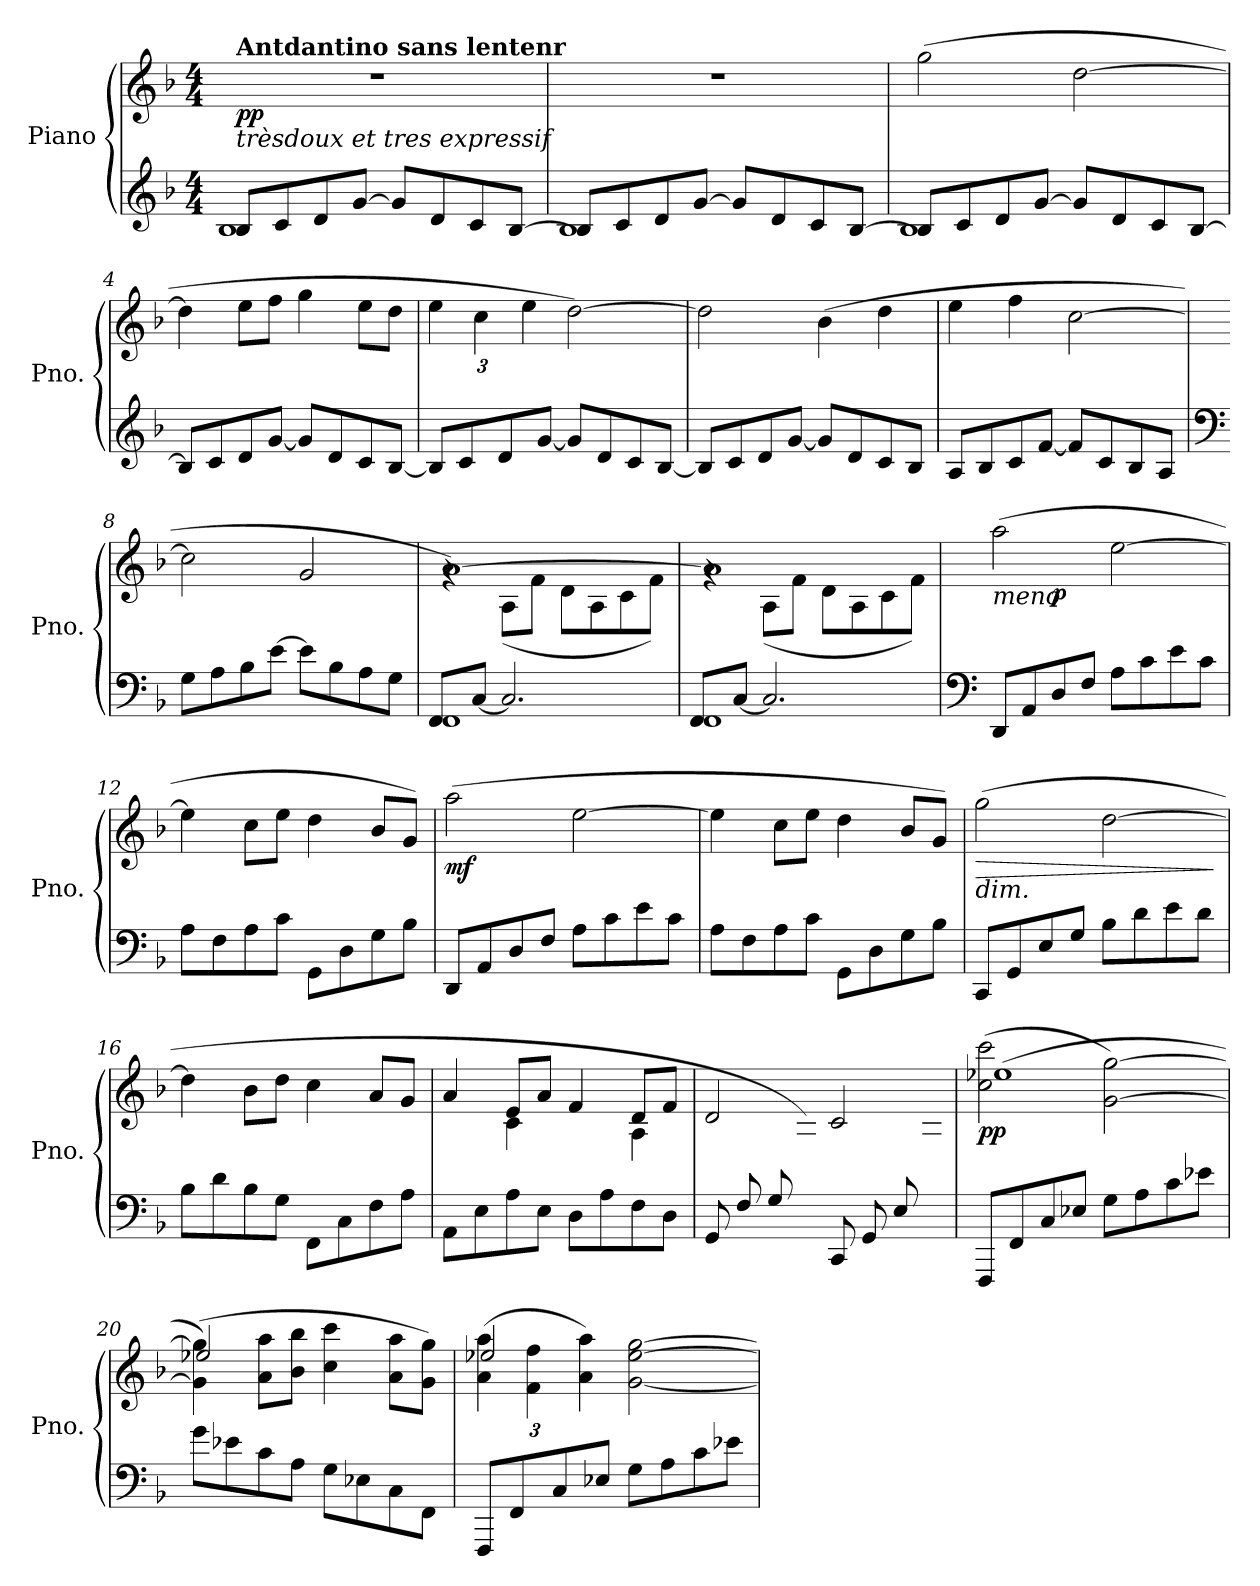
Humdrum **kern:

**kern	**kern	**dynam
*part1	*part1	*part1
*staff2	*staff1	*staff1/2
*I"Piano	*	*
*I'Pno.	*	*
*clefG2	*clefG2	*
*k[b-]	*k[b-]	*
*M4/4	*M4/4	*
=1	=1	=1
*^	*	*
!	!	!LO:TX:b:i:t=trèsdoux et tres expressif	!
!	!	!LO:TX:a:B:t=Antdantino sans lentenr	!
!	!	!	!LO:DY:b
8B-/L	1B-	1r	pp
8c/	.	.	.
8d/	.	.	.
[8g/J	.	.	.
8g/L]	.	.	.
8d/	.	.	.
8c/	.	.	.
[8B-/J	.	.	.
=2	=2	=2	=2
8B-/L]	1B-	1r	.
8c/	.	.	.
8d/	.	.	.
[8g/J	.	.	.
8g/L]	.	.	.
8d/	.	.	.
8c/	.	.	.
[8B-/J	.	.	.
=3	=3	=3	=3
8B-/L]	1B-	(>2gg\	.
8c/	.	.	.
8d/	.	.	.
[8g/J	.	.	.
8g/L]	.	[2dd\	.
8d/	.	.	.
8c/	.	.	.
[8B-/J	.	.	.
*v	*v	*	*
=4	=4	=4
8B-/L]	4dd\]	.
8c/	.	.
8d/	8ee\L	.
[8g/J	8ff\J	.
8g/L]	4gg\	.
8d/	.	.
8c/	8ee\L	.
[8B-/J	8dd\J	.
!!LO:LB:g=z
=5	=5	=5
*	*Xbrackettup	*
8B-/L]	6ee\	.
8c/	.	.
.	6cc\	.
8d/	.	.
.	6ee\	.
[8g/J	.	.
8g/L]	[2dd\)	.
8d/	.	.
8c/	.	.
[8B-/J	.	.
=6	=6	=6
8B-/L]	2dd\]	.
8c/	.	.
8d/	.	.
[8g/J	.	.
8g/L]	(>4b-\	.
8d/	.	.
8c/	4dd\	.
8B-/J	.	.
=7	=7	=7
8A/L	4ee\	.
8B-/	.	.
8c/	4ff\	.
[8f/J	.	.
8f/L]	[2cc\	.
8c/	.	.
8B-/	.	.
8A/J	.	.
=8	=8	=8
*clefF4	*	*
8G\L	2cc\]	.
8A\	.	.
8B-\	.	.
[8e\J	.	.
*	*MM102	*
8e\L]	2g/	.
8B-\	.	.
*	*MM80	*
8A\	.	.
8G\J	.	.
!!LO:LB:g=z
=9	=9	=9
*^	*^	*
1FF	8FF/L	[1a)	4rg	.
*	*	*MM110	*	*
.	[8C/J	.	.	.
.	2.C/]	.	(<8A\L	.
.	.	.	8f\J	.
.	.	.	8d\L	.
.	.	.	8A\	.
.	.	.	8c\	.
.	.	.	8f\J)	.
=10	=10	=10	=10	=10
1FF	8FF/L	1a]	4rg	.
.	[8C/J	.	.	.
.	2.C/]	.	(<8A\L	.
.	.	.	8f\J	.
.	.	.	8d\L	.
.	.	.	8A\	.
.	.	.	8c\	.
*	*	*MM96	*	*
.	.	.	8f\J)	.
*v	*v	*	*	*
=11	=11	=11	=11
*clefF4	*	*	*
*	*MM110	*	*
!	!LO:TX:b:i:t=meno	!	!
8DD/L	(>2aa\	4ryy	.
8AA/	.	.	.
!	!	!	!LO:DY:b
8D/	.	2.ryy	p
8F/J	.	.	.
8A\L	[2ee\	.	.
8c\	.	.	.
8e\	.	.	.
8c\J	.	.	.
*	*v	*v	*
=12	=12	=12
8A\L	4ee\]	.
8F\	.	.
8A\	8cc\L	.
8c\J	8ee\J	.
8GG\L	4dd\	.
8D\	.	.
8G\	8b-/L	.
8B-\J	8g/J)	.
!!LO:LB:g=z
=13	=13	=13
!	!	!LO:DY:b
8DD/L	(>2aa\	mf
8AA/	.	.
8D/	.	.
8F/J	.	.
8A\L	[2ee\	.
8c\	.	.
8e\	.	.
8c\J	.	.
=14	=14	=14
8A\L	4ee\]	.
8F\	.	.
8A\	8cc\L	.
8c\J	8ee\J	.
8GG\L	4dd\	.
8D\	.	.
8G\	8b-/L	.
8B-\J	8g/J)	.
=15	=15	=15
!	!LO:TX:b:i:t=dim.	!
!	!	!LO:HP:b
8CC/L	(>2gg\	>
8GG/	.	.
8E/	.	.
8G/J	.	.
8B-\L	[2dd\	.
8d\	.	.
8e\	.	.
8d\J	.	.
.	.	]
=16	=16	=16
8B-\L	4dd\]	.
8d\	.	.
*	*MM106	*
8B-\	8b-\L	.
8G\J	8dd\J	.
8FF\L	4cc\	.
8C\	.	.
8F\	8a/L	.
8A\J	8g/J	.
=17	=17	=17
*	*^	*
8AA\L	4a/	4rgyy	.
*	*MM110	*	*
8E\	.	.	.
8A\	8e/L	4c\	.
8E\J	8a/J	.	.
8D\L	4f/	4reyy	.
8A\	.	.	.
8F\	8d/L	4A\	.
8D\J	8f/J	.	.
!!LO:LB:g=z	!!
=18	=18	=18	=18
(<8GG/L	2d/	4.ryy	.
8F/	.	.	.
*	*MM102	*	*
8G/	.	.	.
8ryy	.	8G\ 8B-\J)	.
(<8CC/L	2c/)	4.ryy	.
8GG/	.	.	.
8E/	.	.	.
*	*MM80	*	*
8ryy	.	8G\ 8B-\J)	.
=19	=19	=19	=19
*	*MM110	*	*
!	!	!	!LO:DY:b
8FFF/L	(>2cc\ 2ccc\	(<1ee-X	pp
8FF/	.	.	.
8C/	.	.	.
8E-X/J	.	.	.
8G\L	[2g\ [2gg\)	.	.
8A\	.	.	.
8c\	.	.	.
8e-X\J	.	.	.
=20	=20	=20	=20
8g\L	(>4g\] 4gg\]	2ee-i/)	.
8e-X\	.	.	.
8c\	8a\ 8aa\L	.	.
8A\J	8b-\ 8bb-\J	.	.
8G\L	4cc\ 4ccc\	2ryy	.
8E-X\	.	.	.
8C\	8a\ 8aa\L	.	.
8FF\J	8g\ 8gg\J)	.	.
=21	=21	=21	=21
8FFF/L	(>6a\ 6aa\	2ee-X/	.
8FF/	.	.	.
.	6f\ 6ff\	.	.
8C/	.	.	.
.	6a\ 6aa\)	.	.
8E-X/J	.	.	.
8G\L	[2g\ [2ee-\ [2gg\	2ryy	.
8A\	.	.	.
8c\	.	.	.
8e-X\J	.	.	.
*	*v	*v	*
=	=	=
*-	*-	*-
